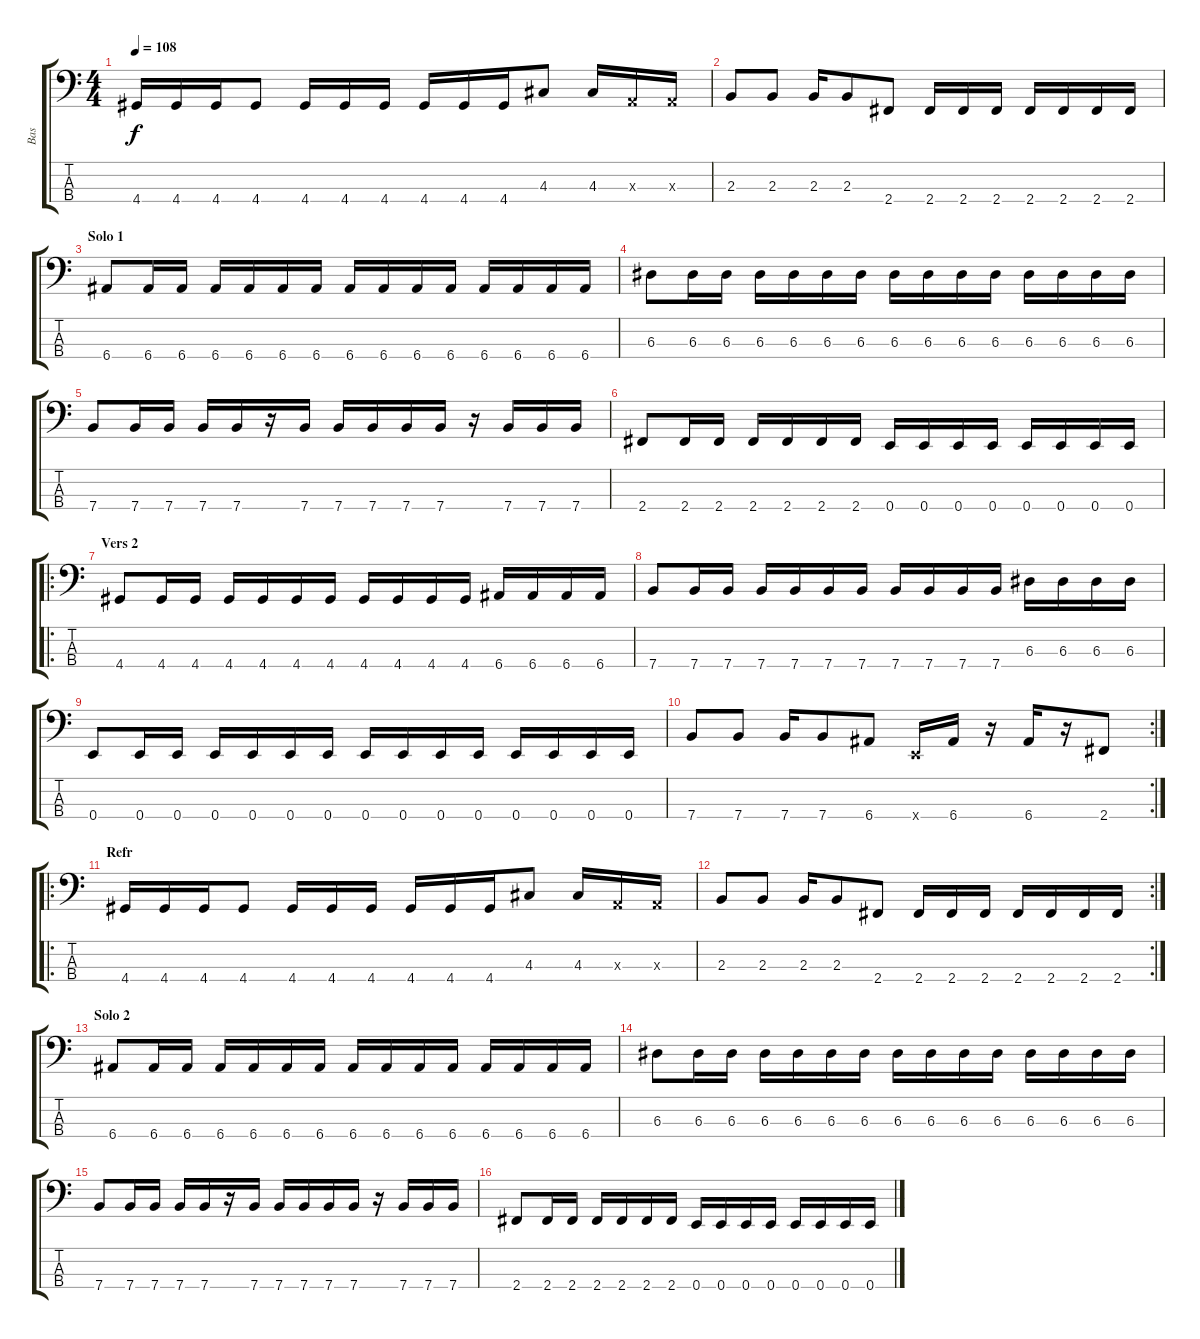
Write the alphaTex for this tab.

\track ("Bas" "Bas") {instrument electricbassfinger}
\staff {score tabs}
\tuning (G2 D2 A1 E1) {hide}
\ts (4 4)
\tempo 108
\clef f4
\ks c
4.4.16{dy f} 4.4.16 4.4.16 4.4.8 4.4.16 4.4.16 4.4.16 4.4.16 4.4.16 4.4.16 4.3.8 4.3.16 0.3{x}.16 0.3{x}.16 |
2.3.8 2.3.8 2.3.16 2.3.8 2.4.8 2.4.16 2.4.16 2.4.16 2.4.16 2.4.16 2.4.16 2.4.16 |
\section ("" "Solo 1")
6.4.8 6.4.16 6.4.16 6.4.16 6.4.16 6.4.16 6.4.16 6.4.16 6.4.16 6.4.16 6.4.16 6.4.16 6.4.16 6.4.16 6.4.16 |
6.3.8 6.3.16 6.3.16 6.3.16 6.3.16 6.3.16 6.3.16 6.3.16 6.3.16 6.3.16 6.3.16 6.3.16 6.3.16 6.3.16 6.3.16 |
7.4.8 7.4.16 7.4.16 7.4.16 7.4.16 r.16 7.4.16 7.4.16 7.4.16 7.4.16 7.4.16 r.16 7.4.16 7.4.16 7.4.16 |
2.4.8 2.4.16 2.4.16 2.4.16 2.4.16 2.4.16 2.4.16 0.4.16 0.4.16 0.4.16 0.4.16 0.4.16 0.4.16 0.4.16 0.4.16 |
\ro
\section ("" "Vers 2")
4.4.8 4.4.16 4.4.16 4.4.16 4.4.16 4.4.16 4.4.16 4.4.16 4.4.16 4.4.16 4.4.16 6.4.16 6.4.16 6.4.16 6.4.16 |
7.4.8 7.4.16 7.4.16 7.4.16 7.4.16 7.4.16 7.4.16 7.4.16 7.4.16 7.4.16 7.4.16 6.3.16 6.3.16 6.3.16 6.3.16 |
0.4.8 0.4.16 0.4.16 0.4.16 0.4.16 0.4.16 0.4.16 0.4.16 0.4.16 0.4.16 0.4.16 0.4.16 0.4.16 0.4.16 0.4.16 |
\rc 2
7.4.8 7.4.8 7.4.16 7.4.8 6.4.8 0.4{x}.16 6.4.16 r.16 6.4.16 r.16 2.4.8 |
\ro
\section ("" "Refr")
4.4.16 4.4.16 4.4.16 4.4.8 4.4.16 4.4.16 4.4.16 4.4.16 4.4.16 4.4.16 4.3.8 4.3.16 0.3{x}.16 0.3{x}.16 |
\rc 2
2.3.8 2.3.8 2.3.16 2.3.8 2.4.8 2.4.16 2.4.16 2.4.16 2.4.16 2.4.16 2.4.16 2.4.16 |
\section ("" "Solo 2")
6.4.8 6.4.16 6.4.16 6.4.16 6.4.16 6.4.16 6.4.16 6.4.16 6.4.16 6.4.16 6.4.16 6.4.16 6.4.16 6.4.16 6.4.16 |
6.3.8 6.3.16 6.3.16 6.3.16 6.3.16 6.3.16 6.3.16 6.3.16 6.3.16 6.3.16 6.3.16 6.3.16 6.3.16 6.3.16 6.3.16 |
7.4.8 7.4.16 7.4.16 7.4.16 7.4.16 r.16 7.4.16 7.4.16 7.4.16 7.4.16 7.4.16 r.16 7.4.16 7.4.16 7.4.16 |
2.4.8 2.4.16 2.4.16 2.4.16 2.4.16 2.4.16 2.4.16 0.4.16 0.4.16 0.4.16 0.4.16 0.4.16 0.4.16 0.4.16 0.4.16
